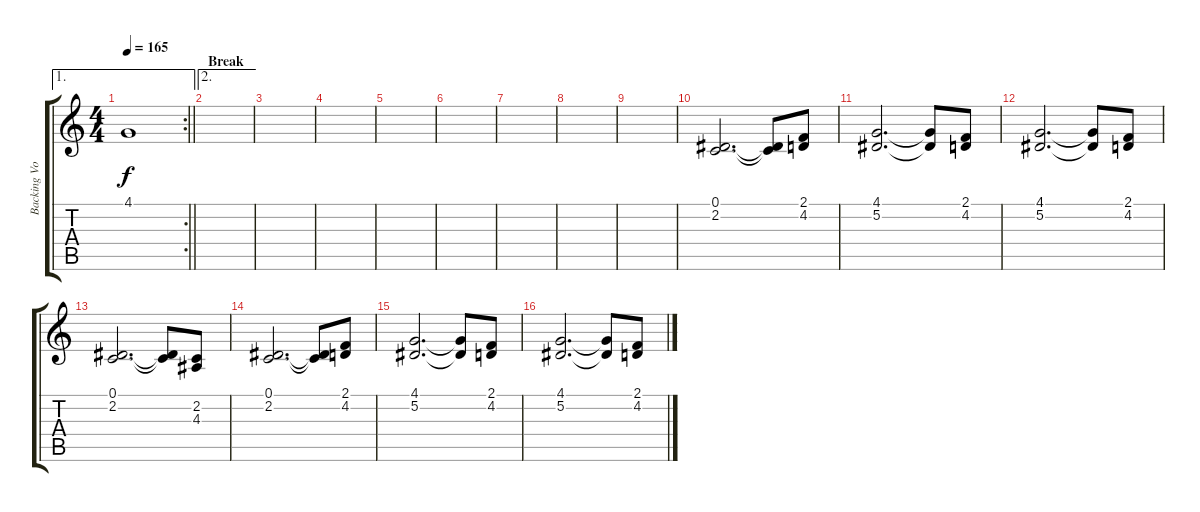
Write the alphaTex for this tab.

\track ("Backing Vocals" "Backing Vo") {instrument choiraahs}
\staff {score tabs}
\tuning (Eb4 Bb3 Gb3 Db3 Ab2 Eb2) {hide}
\ae 1
\rc 2
\ts (4 4)
\tempo 165
\clef g2
\barLineRight lightlight
\ks c
4.1.1{dy f} |
\ae 2
\section ("" "Break")
|
|
|
|
|
|
|
|
(0.1 2.2).2{d} (0.1{t} 2.2{t}).8 (2.1 4.2).8 |
(4.1 5.2).2{d} (4.1{t} 5.2{t}).8 (2.1 4.2).8 |
(4.1 5.2).2{d} (4.1{t} 5.2{t}).8 (2.1 4.2).8 |
(0.1 2.2).2{d} (0.1{t} 2.2{t}).8 (2.2 4.3).8 |
(0.1 2.2).2{d} (0.1{t} 2.2{t}).8 (2.1 4.2).8 |
(4.1 5.2).2{d} (4.1{t} 5.2{t}).8 (2.1 4.2).8 |
(4.1 5.2).2{d} (4.1{t} 5.2{t}).8 (2.1 4.2).8
